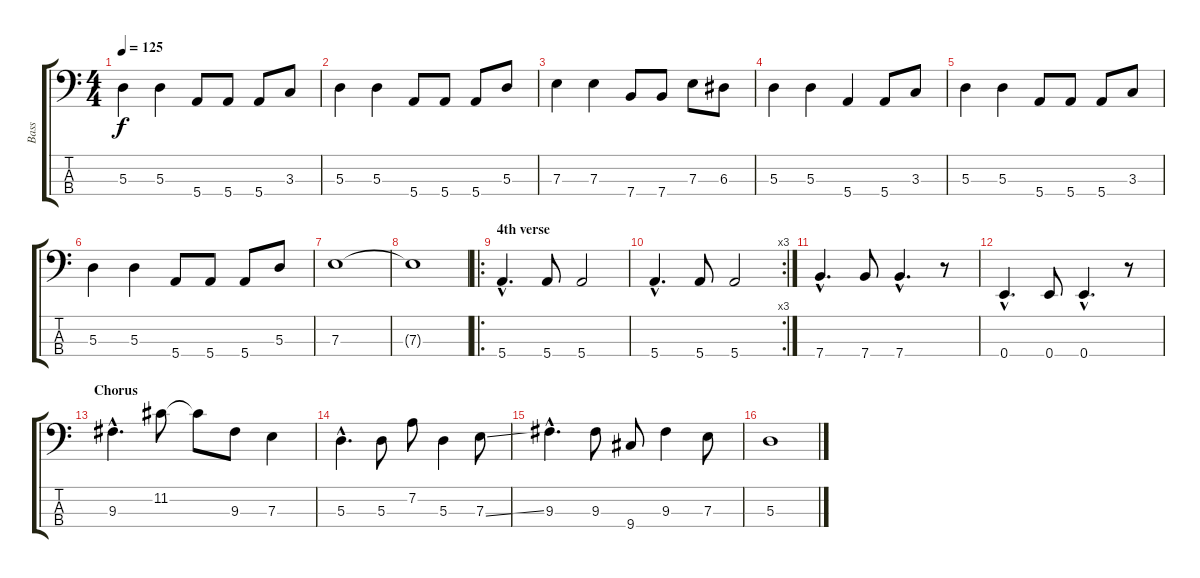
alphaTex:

\track ("Bass" "Bass") {instrument electricbassfinger}
\staff {score tabs}
\tuning (G2 D2 A1 E1) {hide}
\ts (4 4)
\tempo 125
\clef f4
\ks c
5.3.4{dy f} 5.3.4 5.4.8 5.4.8 5.4.8 3.3.8 |
5.3.4 5.3.4 5.4.8 5.4.8 5.4.8 5.3.8 |
7.3.4 7.3.4 7.4.8 7.4.8 7.3.8 6.3.8 |
5.3.4 5.3.4 5.4.4 5.4.8 3.3.8 |
5.3.4 5.3.4 5.4.8 5.4.8 5.4.8 3.3.8 |
5.3.4 5.3.4 5.4.8 5.4.8 5.4.8 5.3.8 |
7.3.1 |
7.3{t}.1 |
\ro
\section ("" "4th verse")
5.4{hac}.4{d} 5.4.8 5.4.2 |
\rc 3
5.4{hac}.4{d} 5.4.8 5.4.2 |
7.4{hac}.4{d} 7.4.8 7.4{hac}.4{d} r.8 |
0.4{hac}.4{d} 0.4.8 0.4{hac}.4{d} r.8 |
\section ("" "Chorus")
9.3{hac}.4{d} 11.2.8 11.2{t}.8 9.3.8 7.3.4 |
5.3{hac}.4{d} 5.3.8 7.2.8 5.3.4 7.3{ss}.8 |
9.3{hac}.4{d} 9.3.8 9.4.8 9.3.4 7.3.8 |
5.3.1
